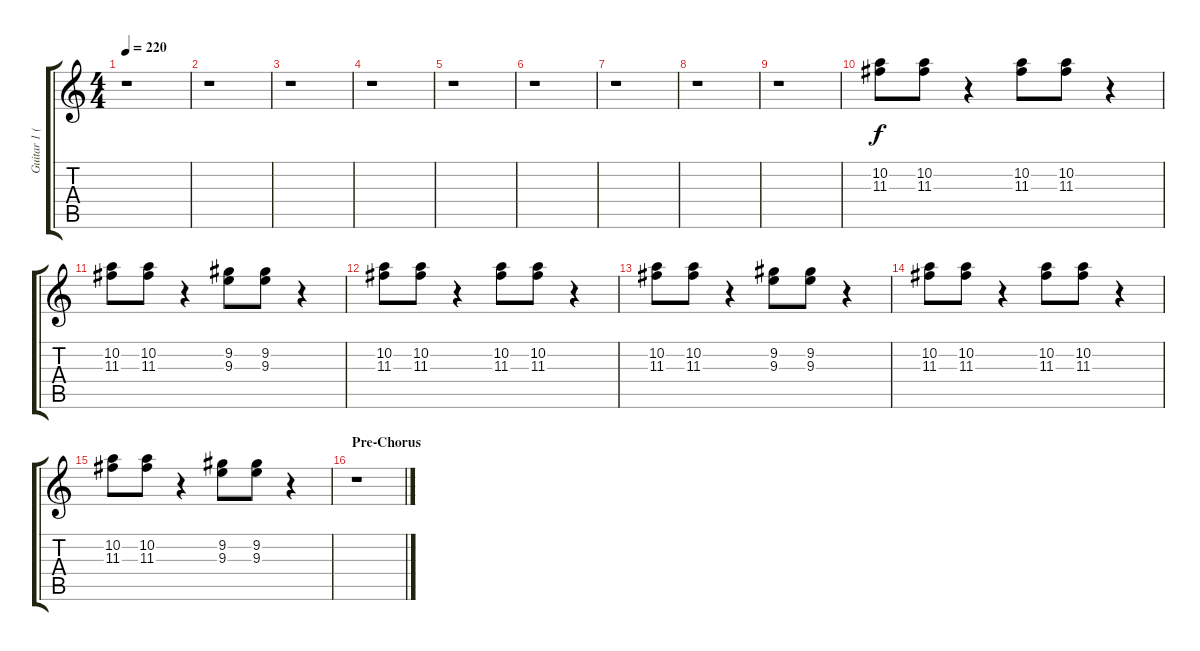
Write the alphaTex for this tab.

\track ("Guitar 1 (Extra)" "Guitar 1 (") {instrument electricguitarclean}
\staff {score tabs}
\tuning (E4 B3 G3 D3 A2 E2) {hide}
\ts (4 4)
\tempo 220
\clef g2
\ks c
r.1{dy f} |
r.1 |
r.1 |
r.1 |
r.1 |
r.1 |
r.1 |
r.1 |
r.1 |
(10.2 11.3).8 (10.2 11.3).8 r.4 (10.2 11.3).8 (10.2 11.3).8 r.4 |
(10.2 11.3).8 (10.2 11.3).8 r.4 (9.2 9.3).8 (9.2 9.3).8 r.4 |
(10.2 11.3).8 (10.2 11.3).8 r.4 (10.2 11.3).8 (10.2 11.3).8 r.4 |
(10.2 11.3).8 (10.2 11.3).8 r.4 (9.2 9.3).8 (9.2 9.3).8 r.4 |
(10.2 11.3).8 (10.2 11.3).8 r.4 (10.2 11.3).8 (10.2 11.3).8 r.4 |
(10.2 11.3).8 (10.2 11.3).8 r.4 (9.2 9.3).8 (9.2 9.3).8 r.4 |
\section ("" "Pre-Chorus")
r.1
